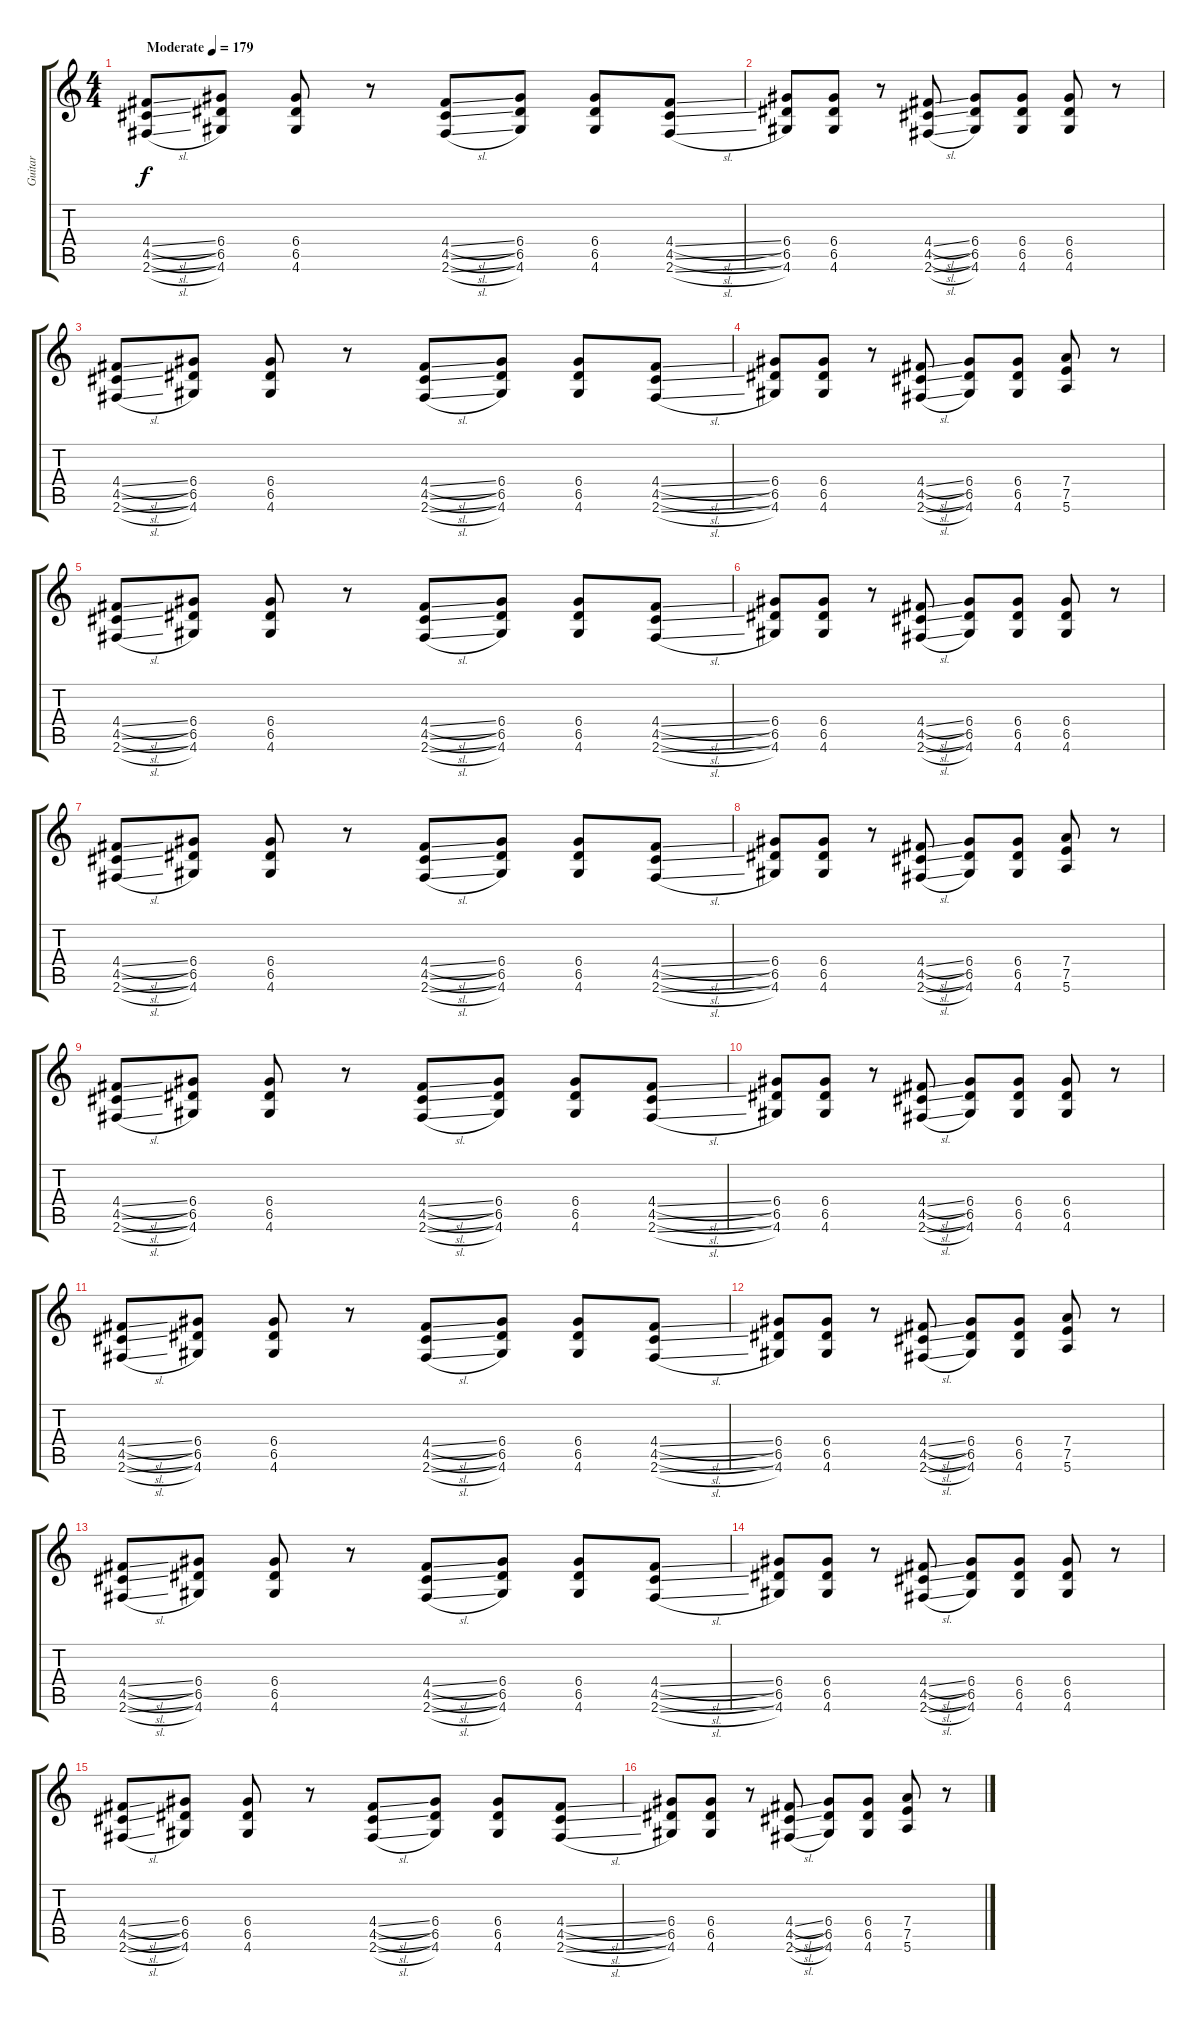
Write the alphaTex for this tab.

\track ("Guitar" "Guitar") {instrument distortionguitar}
\staff {score tabs}
\tuning (E4 B3 G3 D3 A2 E2) {hide}
\ts (4 4)
\tempo (179 "Moderate")
\clef g2
\ks c
(4.4{sl} 4.5{sl} 2.6{sl}).8{dy f instrument distortionguitar} (6.4 6.5 4.6).8 (6.4 6.5 4.6).8 r.8 (4.4{sl} 4.5{sl} 2.6{sl}).8 (6.4 6.5 4.6).8 (6.4 6.5 4.6).8 (4.4{sl} 4.5{sl} 2.6{sl}).8 |
(6.4 6.5 4.6).8 (6.4 6.5 4.6).8 r.8 (4.4{sl} 4.5{sl} 2.6{sl}).8 (6.4 6.5 4.6).8 (6.4 6.5 4.6).8 (6.4 6.5 4.6).8 r.8 |
(4.4{sl} 4.5{sl} 2.6{sl}).8 (6.4 6.5 4.6).8 (6.4 6.5 4.6).8 r.8 (4.4{sl} 4.5{sl} 2.6{sl}).8 (6.4 6.5 4.6).8 (6.4 6.5 4.6).8 (4.4{sl} 4.5{sl} 2.6{sl}).8 |
(6.4 6.5 4.6).8 (6.4 6.5 4.6).8 r.8 (4.4{sl} 4.5{sl} 2.6{sl}).8 (6.4 6.5 4.6).8 (6.4 6.5 4.6).8 (7.4 7.5 5.6).8 r.8 |
(4.4{sl} 4.5{sl} 2.6{sl}).8 (6.4 6.5 4.6).8 (6.4 6.5 4.6).8 r.8 (4.4{sl} 4.5{sl} 2.6{sl}).8 (6.4 6.5 4.6).8 (6.4 6.5 4.6).8 (4.4{sl} 4.5{sl} 2.6{sl}).8 |
(6.4 6.5 4.6).8 (6.4 6.5 4.6).8 r.8 (4.4{sl} 4.5{sl} 2.6{sl}).8 (6.4 6.5 4.6).8 (6.4 6.5 4.6).8 (6.4 6.5 4.6).8 r.8 |
(4.4{sl} 4.5{sl} 2.6{sl}).8 (6.4 6.5 4.6).8 (6.4 6.5 4.6).8 r.8 (4.4{sl} 4.5{sl} 2.6{sl}).8 (6.4 6.5 4.6).8 (6.4 6.5 4.6).8 (4.4{sl} 4.5{sl} 2.6{sl}).8 |
(6.4 6.5 4.6).8 (6.4 6.5 4.6).8 r.8 (4.4{sl} 4.5{sl} 2.6{sl}).8 (6.4 6.5 4.6).8 (6.4 6.5 4.6).8 (7.4 7.5 5.6).8 r.8 |
(4.4{sl} 4.5{sl} 2.6{sl}).8 (6.4 6.5 4.6).8 (6.4 6.5 4.6).8 r.8 (4.4{sl} 4.5{sl} 2.6{sl}).8 (6.4 6.5 4.6).8 (6.4 6.5 4.6).8 (4.4{sl} 4.5{sl} 2.6{sl}).8 |
(6.4 6.5 4.6).8 (6.4 6.5 4.6).8 r.8 (4.4{sl} 4.5{sl} 2.6{sl}).8 (6.4 6.5 4.6).8 (6.4 6.5 4.6).8 (6.4 6.5 4.6).8 r.8 |
(4.4{sl} 4.5{sl} 2.6{sl}).8 (6.4 6.5 4.6).8 (6.4 6.5 4.6).8 r.8 (4.4{sl} 4.5{sl} 2.6{sl}).8 (6.4 6.5 4.6).8 (6.4 6.5 4.6).8 (4.4{sl} 4.5{sl} 2.6{sl}).8 |
(6.4 6.5 4.6).8 (6.4 6.5 4.6).8 r.8 (4.4{sl} 4.5{sl} 2.6{sl}).8 (6.4 6.5 4.6).8 (6.4 6.5 4.6).8 (7.4 7.5 5.6).8 r.8 |
(4.4{sl} 4.5{sl} 2.6{sl}).8 (6.4 6.5 4.6).8 (6.4 6.5 4.6).8 r.8 (4.4{sl} 4.5{sl} 2.6{sl}).8 (6.4 6.5 4.6).8 (6.4 6.5 4.6).8 (4.4{sl} 4.5{sl} 2.6{sl}).8 |
(6.4 6.5 4.6).8 (6.4 6.5 4.6).8 r.8 (4.4{sl} 4.5{sl} 2.6{sl}).8 (6.4 6.5 4.6).8 (6.4 6.5 4.6).8 (6.4 6.5 4.6).8 r.8 |
(4.4{sl} 4.5{sl} 2.6{sl}).8 (6.4 6.5 4.6).8 (6.4 6.5 4.6).8 r.8 (4.4{sl} 4.5{sl} 2.6{sl}).8 (6.4 6.5 4.6).8 (6.4 6.5 4.6).8 (4.4{sl} 4.5{sl} 2.6{sl}).8 |
(6.4 6.5 4.6).8 (6.4 6.5 4.6).8 r.8 (4.4{sl} 4.5{sl} 2.6{sl}).8 (6.4 6.5 4.6).8 (6.4 6.5 4.6).8 (7.4 7.5 5.6).8 r.8
